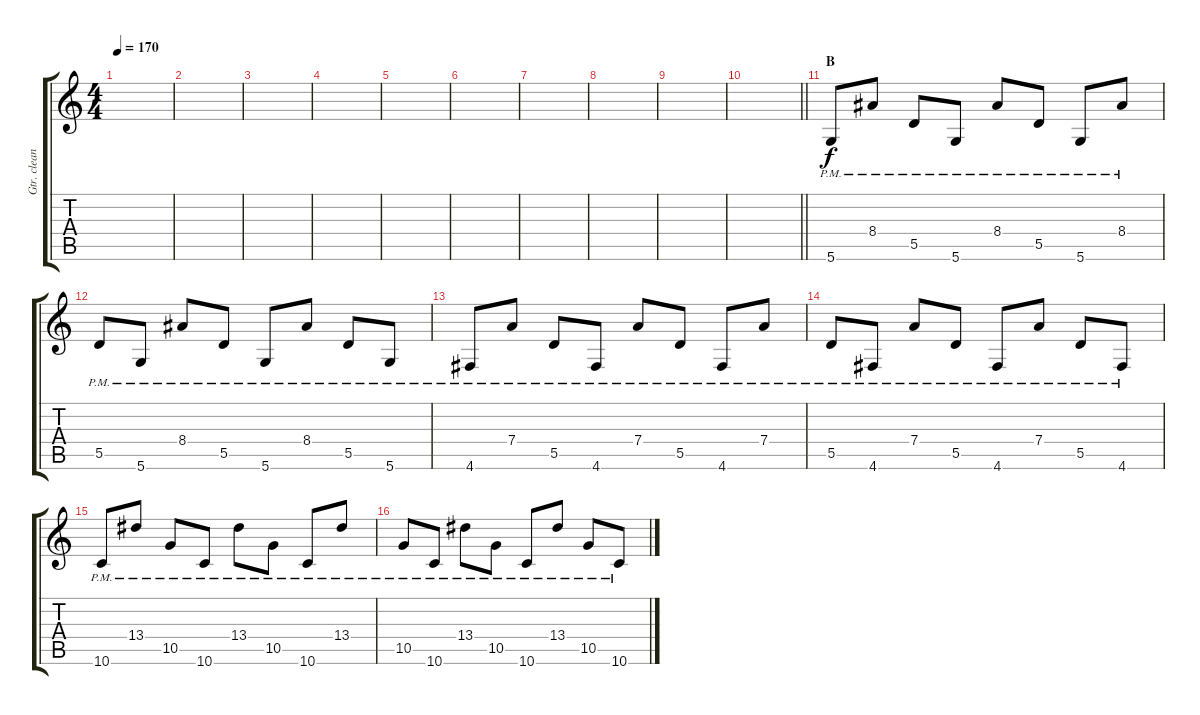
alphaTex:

\track ("Gtr. clean" "Gtr. clean") {instrument electricguitarmuted}
\staff {score tabs}
\tuning (D4 A3 G3 D3 A2 D2) {hide}
\ts (4 4)
\tempo 170
\clef g2
\ks c
|
|
|
|
|
|
|
|
|
\barLineRight lightlight
|
\section ("" "B")
5.6{pm}.8 8.4{pm}.8 5.5{pm}.8 5.6{pm}.8 8.4{pm}.8 5.5{pm}.8 5.6{pm}.8 8.4{pm}.8 |
5.5{pm}.8 5.6{pm}.8 8.4{pm}.8 5.5{pm}.8 5.6{pm}.8 8.4{pm}.8 5.5{pm}.8 5.6{pm}.8 |
4.6{pm}.8 7.4{pm}.8 5.5{pm}.8 4.6{pm}.8 7.4{pm}.8 5.5{pm}.8 4.6{pm}.8 7.4{pm}.8 |
5.5{pm}.8 4.6{pm}.8 7.4{pm}.8 5.5{pm}.8 4.6{pm}.8 7.4{pm}.8 5.5{pm}.8 4.6{pm}.8 |
10.6{pm}.8 13.4{pm}.8 10.5{pm}.8 10.6{pm}.8 13.4{pm}.8 10.5{pm}.8 10.6{pm}.8 13.4{pm}.8 |
10.5{pm}.8 10.6{pm}.8 13.4{pm}.8 10.5{pm}.8 10.6{pm}.8 13.4{pm}.8 10.5{pm}.8 10.6{pm}.8
